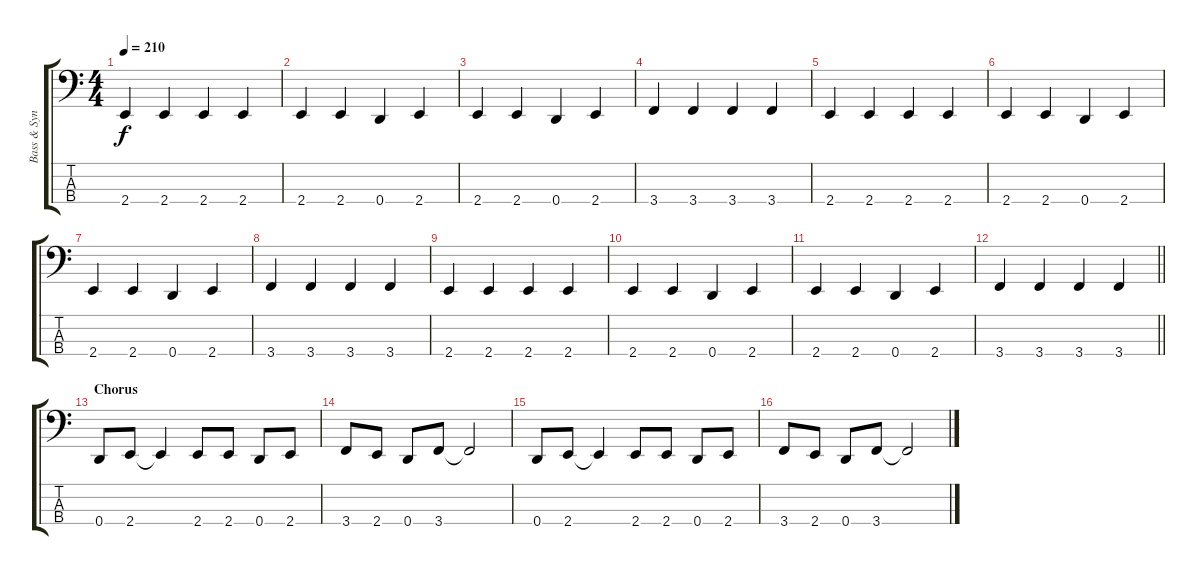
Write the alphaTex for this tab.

\track ("Bass & Synth Bass" "Bass & Syn") {instrument electricbasspick}
\staff {score tabs}
\tuning (G2 D2 A1 D1) {hide}
\ts (4 4)
\tempo 210
\clef f4
\ks c
2.4.4{dy f volume 6} 2.4.4 2.4.4 2.4.4 |
2.4.4 2.4.4 0.4.4 2.4.4 |
2.4.4 2.4.4 0.4.4 2.4.4 |
3.4.4{volume 12} 3.4.4 3.4.4 3.4.4 |
2.4.4{volume 6} 2.4.4 2.4.4 2.4.4 |
2.4.4 2.4.4 0.4.4 2.4.4 |
2.4.4 2.4.4 0.4.4 2.4.4 |
3.4.4{volume 12} 3.4.4 3.4.4 3.4.4 |
2.4.4{volume 6} 2.4.4 2.4.4 2.4.4 |
2.4.4 2.4.4 0.4.4 2.4.4 |
2.4.4 2.4.4 0.4.4 2.4.4 |
\barLineRight lightlight
3.4.4{volume 12} 3.4.4 3.4.4 3.4.4 |
\section ("" "Chorus")
0.4.8{volume 12 instrument electricbasspick} 2.4.8 2.4{t}.4 2.4.8 2.4.8 0.4.8 2.4.8 |
3.4.8 2.4.8 0.4.8 3.4.8 3.4{t}.2 |
0.4.8 2.4.8 2.4{t}.4 2.4.8 2.4.8 0.4.8 2.4.8 |
3.4.8 2.4.8 0.4.8 3.4.8 3.4{t}.2
